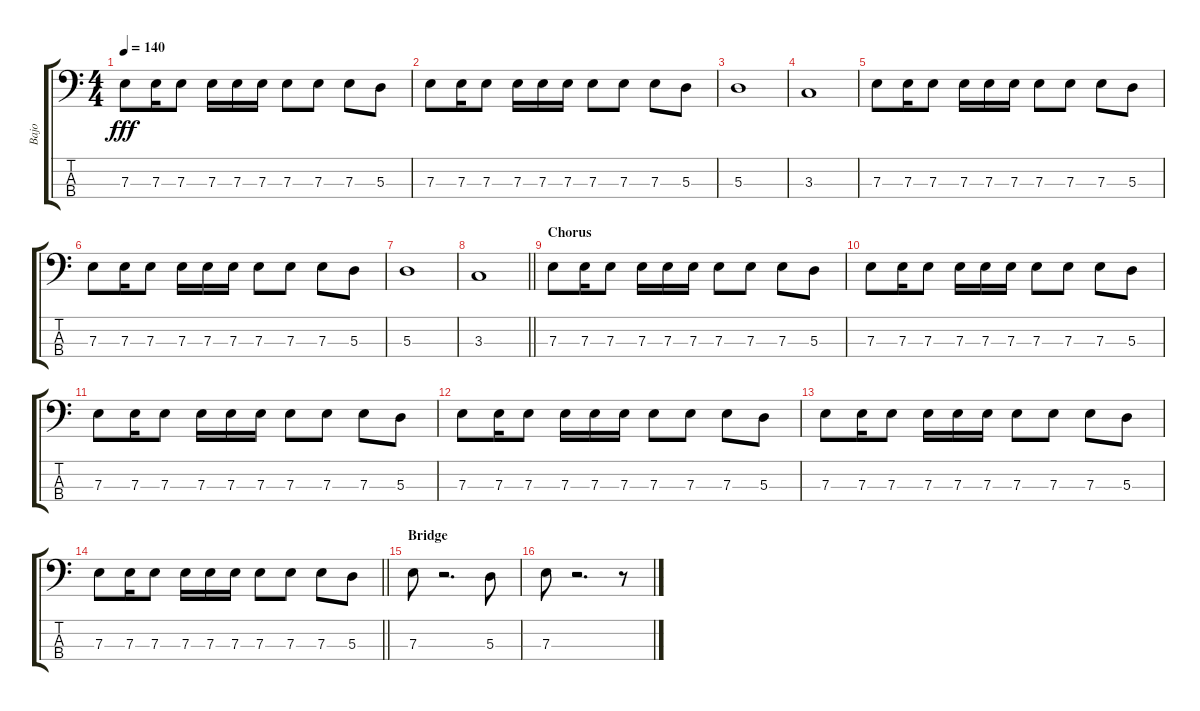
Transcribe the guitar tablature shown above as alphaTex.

\track ("Bajo" "Bajo") {instrument distortionguitar}
\staff {score tabs}
\tuning (G2 D2 A1 E1) {hide}
\ts (4 4)
\tempo 140
\clef f4
\ks c
7.3.8{dy fff} 7.3.16 7.3.8 7.3.16 7.3.16 7.3.16 7.3.8 7.3.8 7.3.8 5.3.8 |
7.3.8 7.3.16 7.3.8 7.3.16 7.3.16 7.3.16 7.3.8 7.3.8 7.3.8 5.3.8 |
5.3.1 |
3.3.1 |
7.3.8 7.3.16 7.3.8 7.3.16 7.3.16 7.3.16 7.3.8 7.3.8 7.3.8 5.3.8 |
7.3.8 7.3.16 7.3.8 7.3.16 7.3.16 7.3.16 7.3.8 7.3.8 7.3.8 5.3.8 |
5.3.1 |
\barLineRight lightlight
3.3.1 |
\section ("" "Chorus")
7.3.8 7.3.16 7.3.8 7.3.16 7.3.16 7.3.16 7.3.8 7.3.8 7.3.8 5.3.8 |
7.3.8 7.3.16 7.3.8 7.3.16 7.3.16 7.3.16 7.3.8 7.3.8 7.3.8 5.3.8 |
7.3.8 7.3.16 7.3.8 7.3.16 7.3.16 7.3.16 7.3.8 7.3.8 7.3.8 5.3.8 |
7.3.8 7.3.16 7.3.8 7.3.16 7.3.16 7.3.16 7.3.8 7.3.8 7.3.8 5.3.8 |
7.3.8 7.3.16 7.3.8 7.3.16 7.3.16 7.3.16 7.3.8 7.3.8 7.3.8 5.3.8 |
\barLineRight lightlight
7.3.8 7.3.16 7.3.8 7.3.16 7.3.16 7.3.16 7.3.8 7.3.8 7.3.8 5.3.8 |
\section ("" "Bridge")
7.3.8 r.2{d} 5.3.8 |
7.3.8 r.2{d} r.8
